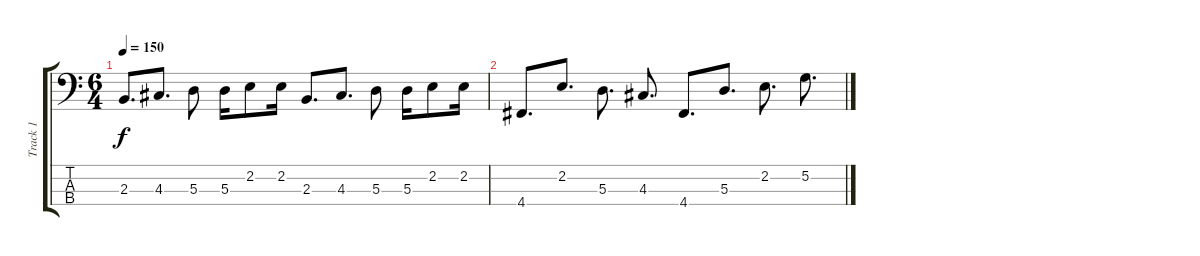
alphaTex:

\track ("Track 1" "Track 1") {solo instrument electricbassfinger}
\staff {score tabs}
\tuning (G2 D2 A1 D1) {hide}
\ts (6 4)
\tempo 150
\clef f4
\ks c
2.3.8{d dy f} 4.3.8{d} 5.3.8 5.3.16 2.2.8 2.2.16 2.3.8{d} 4.3.8{d} 5.3.8 5.3.16 2.2.8 2.2.16 |
4.4.8{d} 2.2.8{d} 5.3.8{d} 4.3.8{d} 4.4.8{d} 5.3.8{d} 2.2.8{d} 5.2.8{d}
